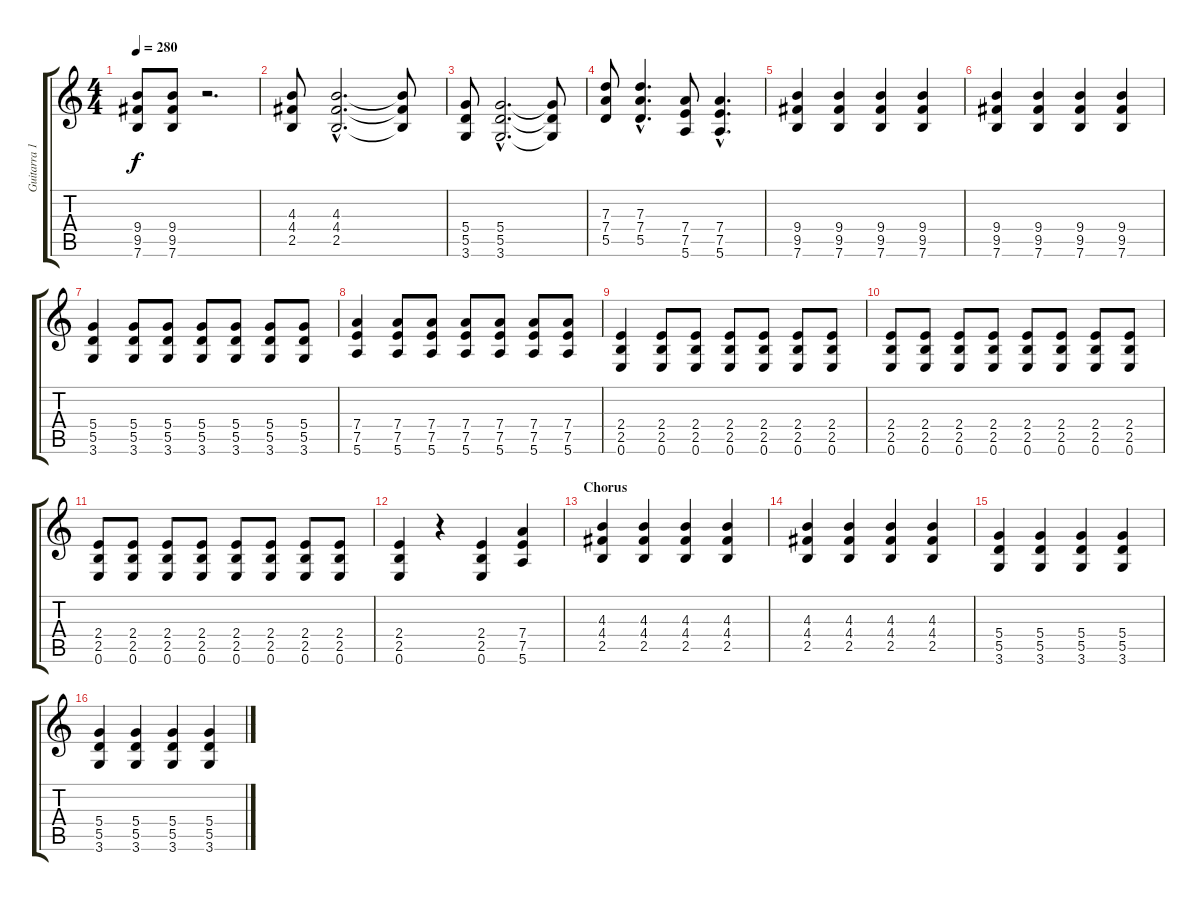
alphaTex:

\track ("Guitarra 1 - Mathias" "Guitarra 1") {instrument distortionguitar}
\staff {score tabs}
\tuning (E4 B3 G3 D3 A2 E2) {hide}
\ts (4 4)
\tempo 280
\clef g2
\ks c
(9.4 9.5 7.6).8{dy f} (9.4 9.5 7.6).8 r.2{d} |
(4.3 4.4 2.5).8 (4.3{hac} 4.4{hac} 2.5{hac}).2{d} (4.3{t} 4.4{t} 2.5{t}).8 |
(5.4 5.5 3.6).8 (5.4{hac} 5.5{hac} 3.6{hac}).2{d} (5.4{t} 5.5{t} 3.6{t}).8 |
(7.3 7.4 5.5).8 (7.3{hac} 7.4{hac} 5.5{hac}).4{d} (7.4 7.5 5.6).8 (7.4{hac} 7.5{hac} 5.6{hac}).4{d} |
(9.4 9.5 7.6).4 (9.4 9.5 7.6).4 (9.4 9.5 7.6).4 (9.4 9.5 7.6).4 |
(9.4 9.5 7.6).4 (9.4 9.5 7.6).4 (9.4 9.5 7.6).4 (9.4 9.5 7.6).4 |
(5.4 5.5 3.6).4 (5.4 5.5 3.6).8 (5.4 5.5 3.6).8 (5.4 5.5 3.6).8 (5.4 5.5 3.6).8 (5.4 5.5 3.6).8 (5.4 5.5 3.6).8 |
(7.4 7.5 5.6).4 (7.4 7.5 5.6).8 (7.4 7.5 5.6).8 (7.4 7.5 5.6).8 (7.4 7.5 5.6).8 (7.4 7.5 5.6).8 (7.4 7.5 5.6).8 |
(2.4 2.5 0.6).4 (2.4 2.5 0.6).8 (2.4 2.5 0.6).8 (2.4 2.5 0.6).8 (2.4 2.5 0.6).8 (2.4 2.5 0.6).8 (2.4 2.5 0.6).8 |
(2.4 2.5 0.6).8 (2.4 2.5 0.6).8 (2.4 2.5 0.6).8 (2.4 2.5 0.6).8 (2.4 2.5 0.6).8 (2.4 2.5 0.6).8 (2.4 2.5 0.6).8 (2.4 2.5 0.6).8 |
(2.4 2.5 0.6).8 (2.4 2.5 0.6).8 (2.4 2.5 0.6).8 (2.4 2.5 0.6).8 (2.4 2.5 0.6).8 (2.4 2.5 0.6).8 (2.4 2.5 0.6).8 (2.4 2.5 0.6).8 |
(2.4 2.5 0.6).4 r.4 (2.4 2.5 0.6).4 (7.4 7.5 5.6).4 |
\section ("" "Chorus")
(4.3 4.4 2.5).4 (4.3 4.4 2.5).4 (4.3 4.4 2.5).4 (4.3 4.4 2.5).4 |
(4.3 4.4 2.5).4 (4.3 4.4 2.5).4 (4.3 4.4 2.5).4 (4.3 4.4 2.5).4 |
(5.4 5.5 3.6).4 (5.4 5.5 3.6).4 (5.4 5.5 3.6).4 (5.4 5.5 3.6).4 |
(5.4 5.5 3.6).4 (5.4 5.5 3.6).4 (5.4 5.5 3.6).4 (5.4 5.5 3.6).4
